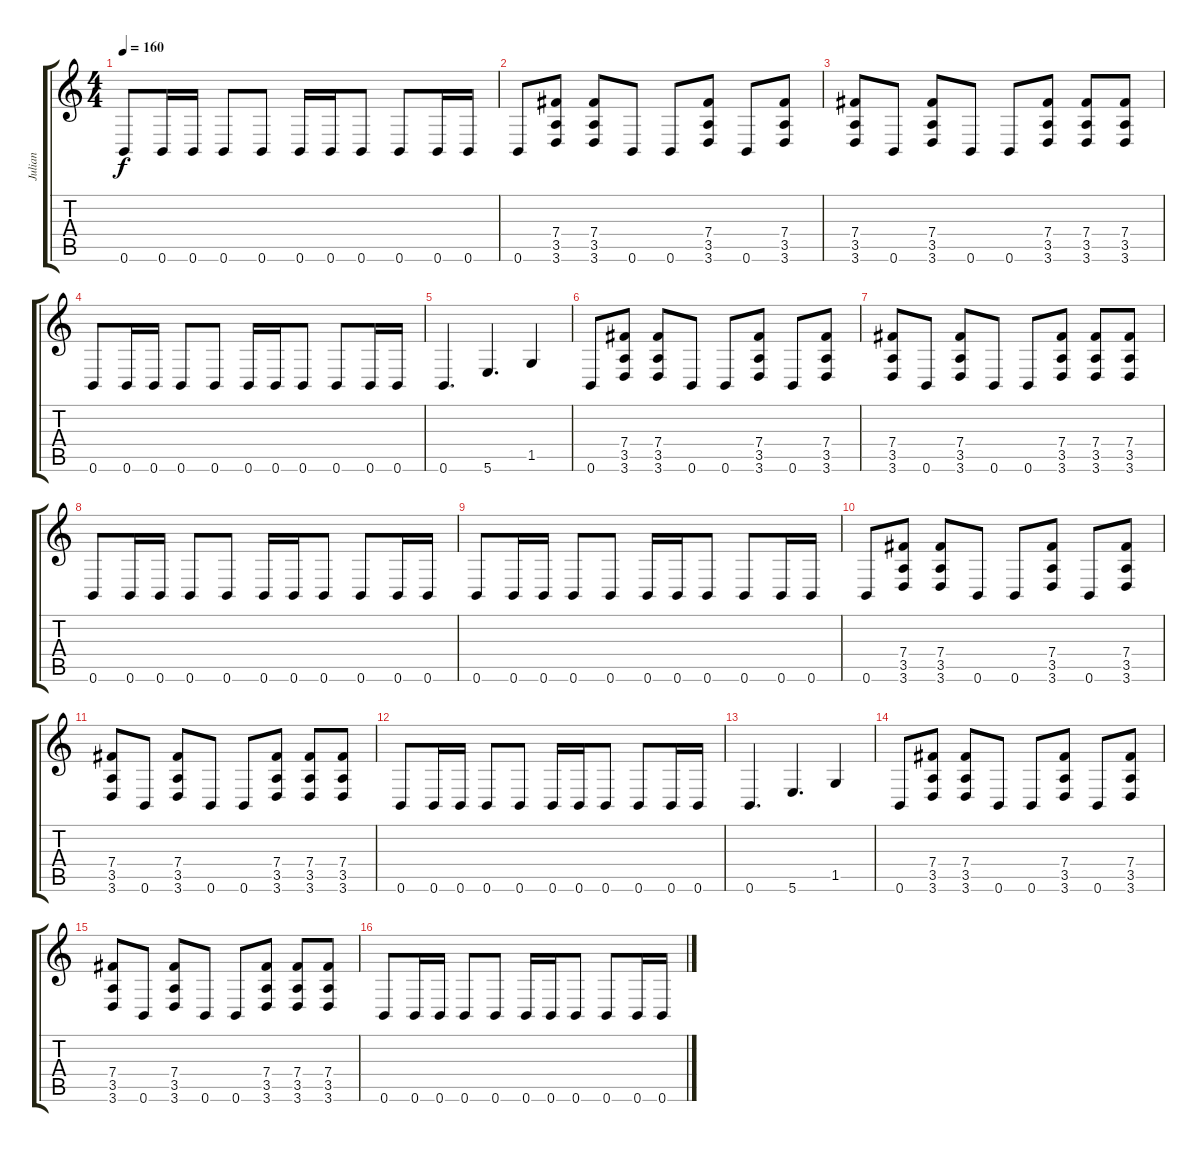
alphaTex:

\track ("Julian" "Julian") {instrument overdrivenguitar}
\staff {score tabs}
\tuning (Db4 Ab3 E3 B2 Gb2 B1) {hide}
\ts (4 4)
\tempo 160
\clef g2
\ks c
0.6.8{dy f} 0.6.16 0.6.16 0.6.8 0.6.8 0.6.16 0.6.16 0.6.8 0.6.8 0.6.16 0.6.16 |
0.6.8 (7.4 3.5 3.6).8 (7.4 3.5 3.6).8 0.6.8 0.6.8 (7.4 3.5 3.6).8 0.6.8 (7.4 3.5 3.6).8 |
(7.4 3.5 3.6).8 0.6.8 (7.4 3.5 3.6).8 0.6.8 0.6.8 (7.4 3.5 3.6).8 (7.4 3.5 3.6).8 (7.4 3.5 3.6).8 |
0.6.8 0.6.16 0.6.16 0.6.8 0.6.8 0.6.16 0.6.16 0.6.8 0.6.8 0.6.16 0.6.16 |
0.6.4{d} 5.6.4{d} 1.5.4 |
0.6.8 (7.4 3.5 3.6).8 (7.4 3.5 3.6).8 0.6.8 0.6.8 (7.4 3.5 3.6).8 0.6.8 (7.4 3.5 3.6).8 |
(7.4 3.5 3.6).8 0.6.8 (7.4 3.5 3.6).8 0.6.8 0.6.8 (7.4 3.5 3.6).8 (7.4 3.5 3.6).8 (7.4 3.5 3.6).8 |
0.6.8 0.6.16 0.6.16 0.6.8 0.6.8 0.6.16 0.6.16 0.6.8 0.6.8 0.6.16 0.6.16 |
0.6.8 0.6.16 0.6.16 0.6.8 0.6.8 0.6.16 0.6.16 0.6.8 0.6.8 0.6.16 0.6.16 |
0.6.8 (7.4 3.5 3.6).8 (7.4 3.5 3.6).8 0.6.8 0.6.8 (7.4 3.5 3.6).8 0.6.8 (7.4 3.5 3.6).8 |
(7.4 3.5 3.6).8 0.6.8 (7.4 3.5 3.6).8 0.6.8 0.6.8 (7.4 3.5 3.6).8 (7.4 3.5 3.6).8 (7.4 3.5 3.6).8 |
0.6.8 0.6.16 0.6.16 0.6.8 0.6.8 0.6.16 0.6.16 0.6.8 0.6.8 0.6.16 0.6.16 |
0.6.4{d} 5.6.4{d} 1.5.4 |
0.6.8 (7.4 3.5 3.6).8 (7.4 3.5 3.6).8 0.6.8 0.6.8 (7.4 3.5 3.6).8 0.6.8 (7.4 3.5 3.6).8 |
(7.4 3.5 3.6).8 0.6.8 (7.4 3.5 3.6).8 0.6.8 0.6.8 (7.4 3.5 3.6).8 (7.4 3.5 3.6).8 (7.4 3.5 3.6).8 |
0.6.8 0.6.16 0.6.16 0.6.8 0.6.8 0.6.16 0.6.16 0.6.8 0.6.8 0.6.16 0.6.16
